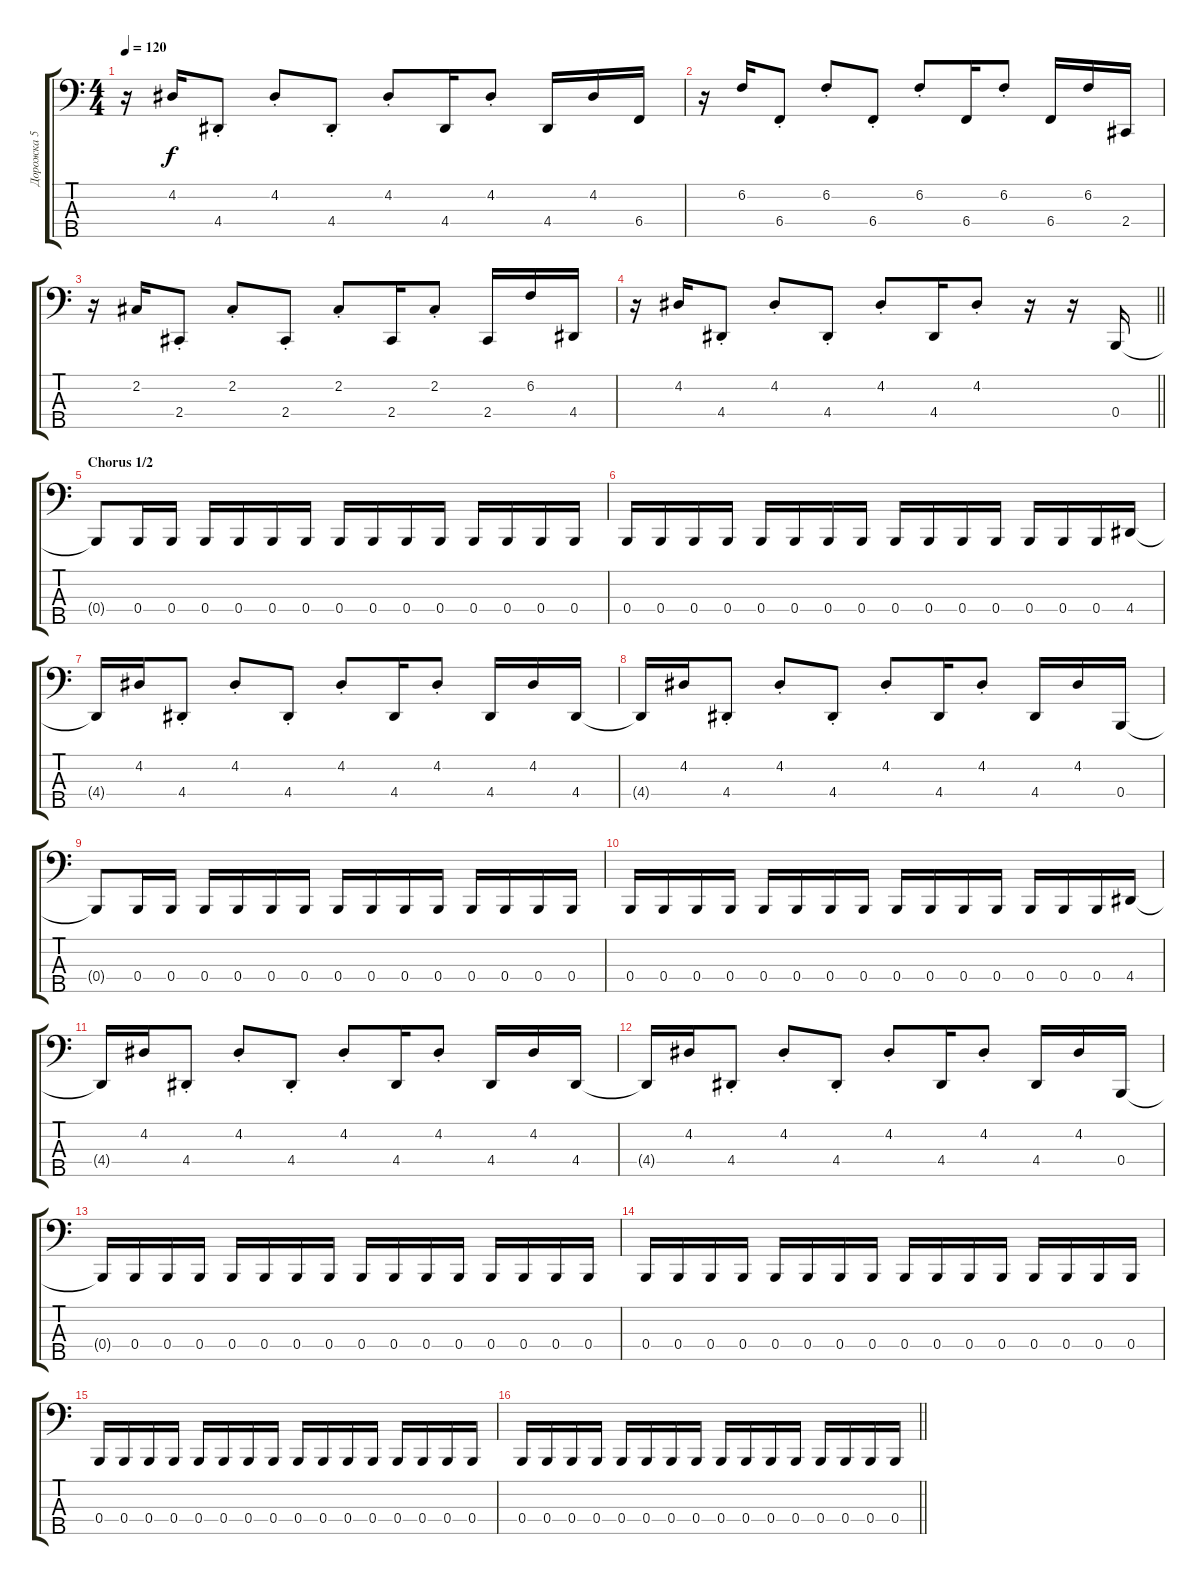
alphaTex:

\track ("Дорожка 5" "Дорожка 5") {instrument electricbassfinger}
\staff {score tabs}
\tuning (E2 B1 Gb1 B0 Ab0) {hide}
\ts (4 4)
\tempo 120
\clef f4
\ks c
r.16{dy f} 4.2.16 4.4{st}.8 4.2{st}.8 4.4{st}.8 4.2{st}.8 4.4.16 4.2{st}.8 4.4.16 4.2.16 6.4.16 |
r.16 6.2.16 6.4{st}.8 6.2{st}.8 6.4{st}.8 6.2{st}.8 6.4.16 6.2{st}.8 6.4.16 6.2.16 2.4.16 |
r.16 2.2.16 2.4{st}.8 2.2{st}.8 2.4{st}.8 2.2{st}.8 2.4.16 2.2{st}.8 2.4.16 6.2.16 4.4.16 |
\barLineRight lightlight
r.16 4.2.16 4.4{st}.8 4.2{st}.8 4.4{st}.8 4.2{st}.8 4.4.16 4.2{st}.8 r.16 r.16 0.4.16 |
\section ("" "Chorus 1/2")
0.4{t}.8 0.4.16 0.4.16 0.4.16 0.4.16 0.4.16 0.4.16 0.4.16 0.4.16 0.4.16 0.4.16 0.4.16 0.4.16 0.4.16 0.4.16 |
0.4.16 0.4.16 0.4.16 0.4.16 0.4.16 0.4.16 0.4.16 0.4.16 0.4.16 0.4.16 0.4.16 0.4.16 0.4.16 0.4.16 0.4.16 4.4.16 |
4.4{t}.16 4.2.16 4.4{st}.8 4.2{st}.8 4.4{st}.8 4.2{st}.8 4.4.16 4.2{st}.8 4.4.16 4.2.16 4.4.16 |
4.4{t}.16 4.2.16 4.4{st}.8 4.2{st}.8 4.4{st}.8 4.2{st}.8 4.4.16 4.2{st}.8 4.4.16 4.2.16 0.4.16 |
0.4{t}.8 0.4.16 0.4.16 0.4.16 0.4.16 0.4.16 0.4.16 0.4.16 0.4.16 0.4.16 0.4.16 0.4.16 0.4.16 0.4.16 0.4.16 |
0.4.16 0.4.16 0.4.16 0.4.16 0.4.16 0.4.16 0.4.16 0.4.16 0.4.16 0.4.16 0.4.16 0.4.16 0.4.16 0.4.16 0.4.16 4.4.16 |
4.4{t}.16 4.2.16 4.4{st}.8 4.2{st}.8 4.4{st}.8 4.2{st}.8 4.4.16 4.2{st}.8 4.4.16 4.2.16 4.4.16 |
4.4{t}.16 4.2.16 4.4{st}.8 4.2{st}.8 4.4{st}.8 4.2{st}.8 4.4.16 4.2{st}.8 4.4.16 4.2.16 0.4.16 |
0.4{t}.16 0.4.16 0.4.16 0.4.16 0.4.16 0.4.16 0.4.16 0.4.16 0.4.16 0.4.16 0.4.16 0.4.16 0.4.16 0.4.16 0.4.16 0.4.16 |
0.4.16 0.4.16 0.4.16 0.4.16 0.4.16 0.4.16 0.4.16 0.4.16 0.4.16 0.4.16 0.4.16 0.4.16 0.4.16 0.4.16 0.4.16 0.4.16 |
0.4.16 0.4.16 0.4.16 0.4.16 0.4.16 0.4.16 0.4.16 0.4.16 0.4.16 0.4.16 0.4.16 0.4.16 0.4.16 0.4.16 0.4.16 0.4.16 |
\barLineRight lightlight
0.4.16 0.4.16 0.4.16 0.4.16 0.4.16 0.4.16 0.4.16 0.4.16 0.4.16 0.4.16 0.4.16 0.4.16 0.4.16 0.4.16 0.4.16 0.4.16
